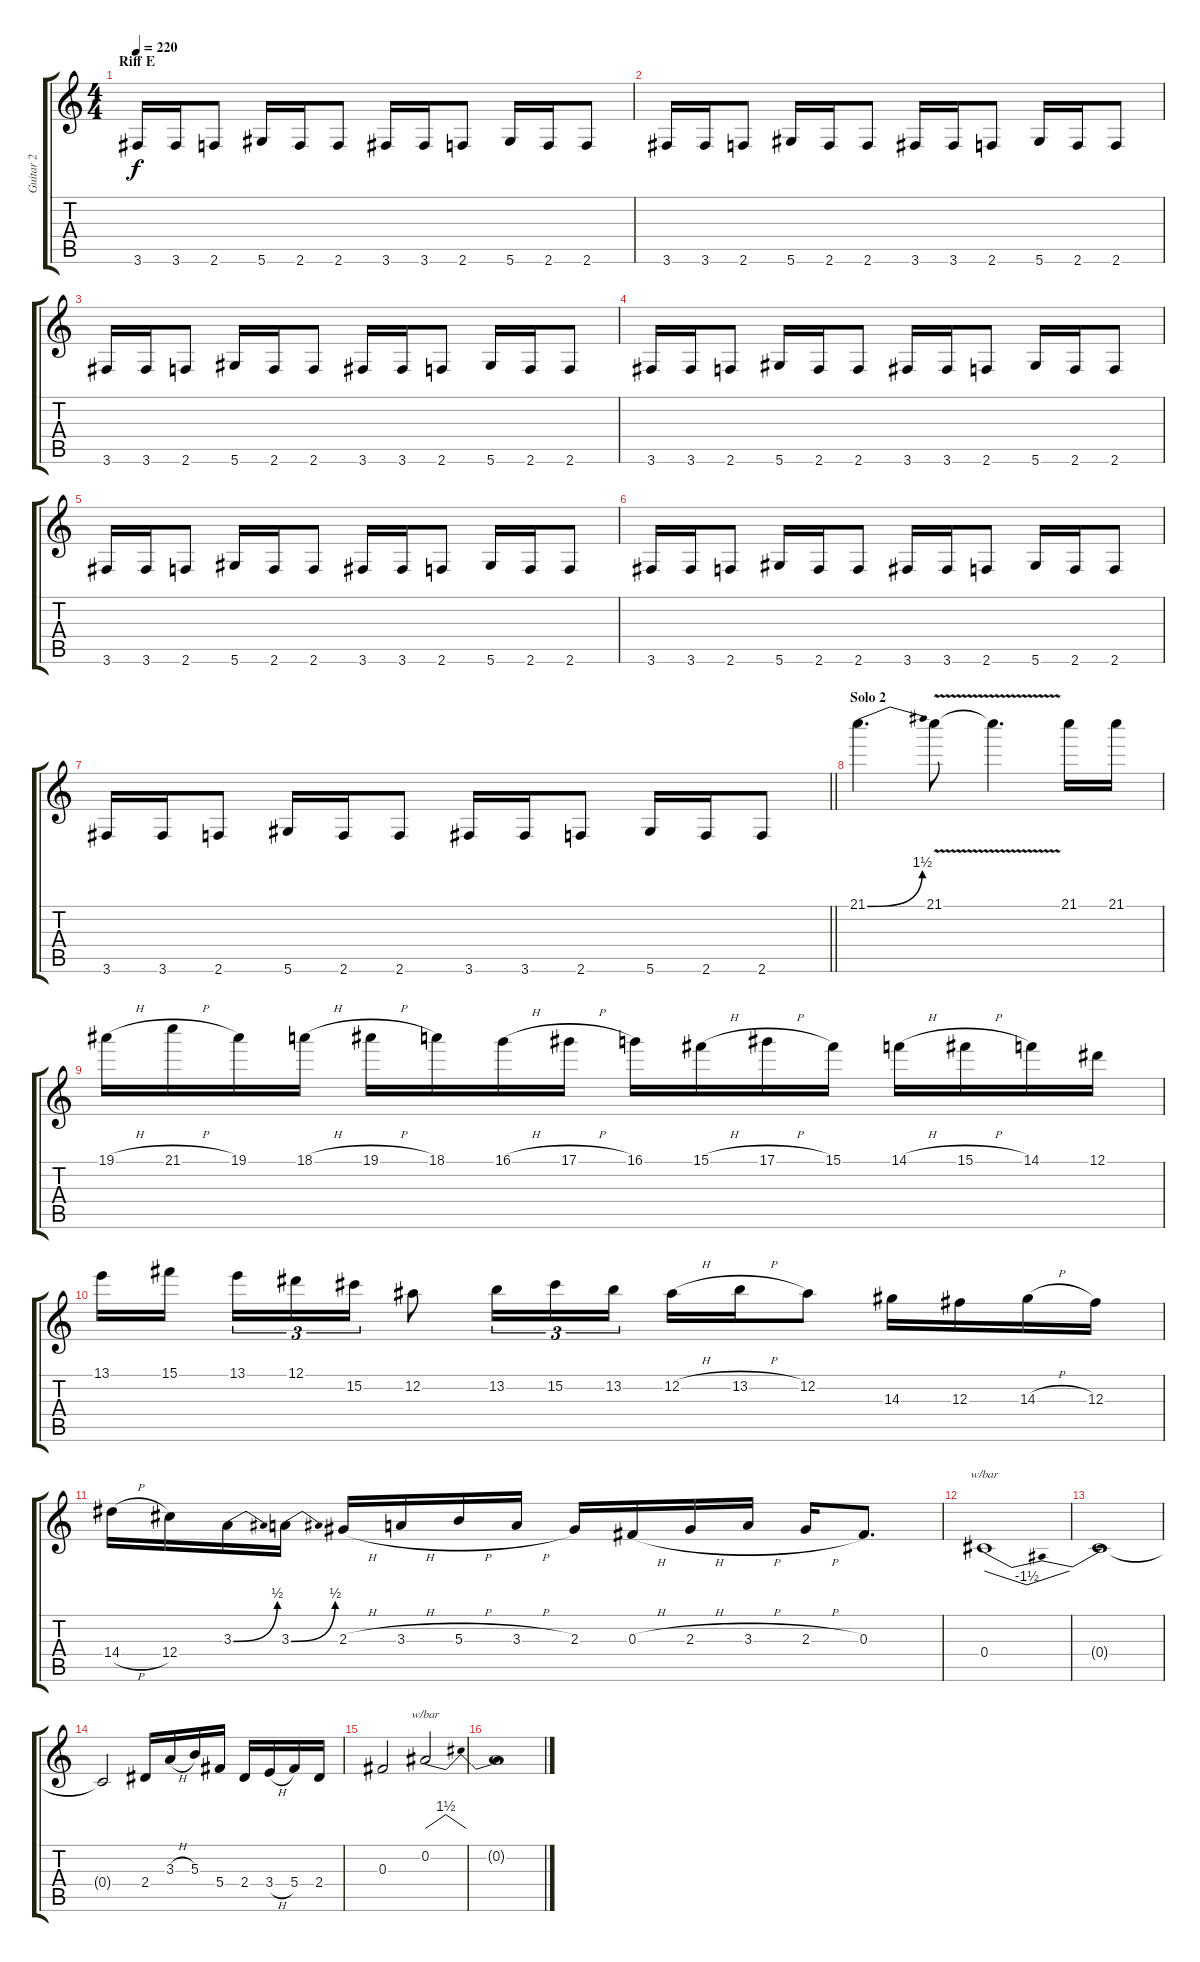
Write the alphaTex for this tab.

\track ("Guitar 2" "Guitar 2") {instrument distortionguitar}
\staff {score tabs}
\tuning (Eb4 Bb3 Gb3 Db3 Ab2 Eb2) {hide}
\ts (4 4)
\section ("" "Riff E")
\tempo 220
\clef g2
\ks c
3.6.16{dy f} 3.6.16 2.6.8 5.6.16 2.6.16 2.6.8 3.6.16 3.6.16 2.6.8 5.6.16 2.6.16 2.6.8 |
3.6.16 3.6.16 2.6.8 5.6.16 2.6.16 2.6.8 3.6.16 3.6.16 2.6.8 5.6.16 2.6.16 2.6.8 |
3.6.16 3.6.16 2.6.8 5.6.16 2.6.16 2.6.8 3.6.16 3.6.16 2.6.8 5.6.16 2.6.16 2.6.8 |
3.6.16 3.6.16 2.6.8 5.6.16 2.6.16 2.6.8 3.6.16 3.6.16 2.6.8 5.6.16 2.6.16 2.6.8 |
3.6.16 3.6.16 2.6.8 5.6.16 2.6.16 2.6.8 3.6.16 3.6.16 2.6.8 5.6.16 2.6.16 2.6.8 |
3.6.16 3.6.16 2.6.8 5.6.16 2.6.16 2.6.8 3.6.16 3.6.16 2.6.8 5.6.16 2.6.16 2.6.8 |
\barLineRight lightlight
3.6.16 3.6.16 2.6.8 5.6.16 2.6.16 2.6.8 3.6.16 3.6.16 2.6.8 5.6.16 2.6.16 2.6.8 |
\section ("" "Solo 2")
21.1{be (bend 0 0 60 6)}.4{d volume 16} 21.1{v}.8 21.1{t}.4{d} 21.1.16 21.1.16 |
19.1{h}.16 21.1{h}.16 19.1.16 18.1{h}.16 19.1{h}.16 18.1.16 16.1{h}.16 17.1{h}.16 16.1.16 15.1{h}.16 17.1{h}.16 15.1.16 14.1{h}.16 15.1{h}.16 14.1.16 12.1.16 |
13.1.16 15.1.16{beam splitsecondary} 13.1.16{tu (3 2)} 12.1.16{tu (3 2)} 15.2.16{tu (3 2)} 12.2.8 13.2.16{tu (3 2)} 15.2.16{tu (3 2)} 13.2.16{tu (3 2)} 12.2{h}.16 13.2{h}.16 12.2.8 14.3.16 12.3.16 14.3{h}.16 12.3.16 |
14.4{h}.16 12.4.16 3.3{be (bend 0 0 60 2)}.16 3.3{be (bend 0 0 60 2)}.16 2.3{h}.16 3.3{h}.16 5.3{h}.16 3.3{h}.16 2.3.16 0.3{h}.16 2.3{h}.16 3.3{h}.16 2.3{h}.16 0.3.8{d} |
0.4.1{tbe (dip default 0 0 30 -6 60 0)} |
0.4{t}.1 |
0.4{t}.2 2.4.16 3.3{h}.16 5.3.16 5.4.16 2.4.16 3.4{h}.16 5.4.16 2.4.16 |
0.3.2 0.2.2{tbe (dip default 0 0 30 6 60 0)} |
0.2{t}.1
